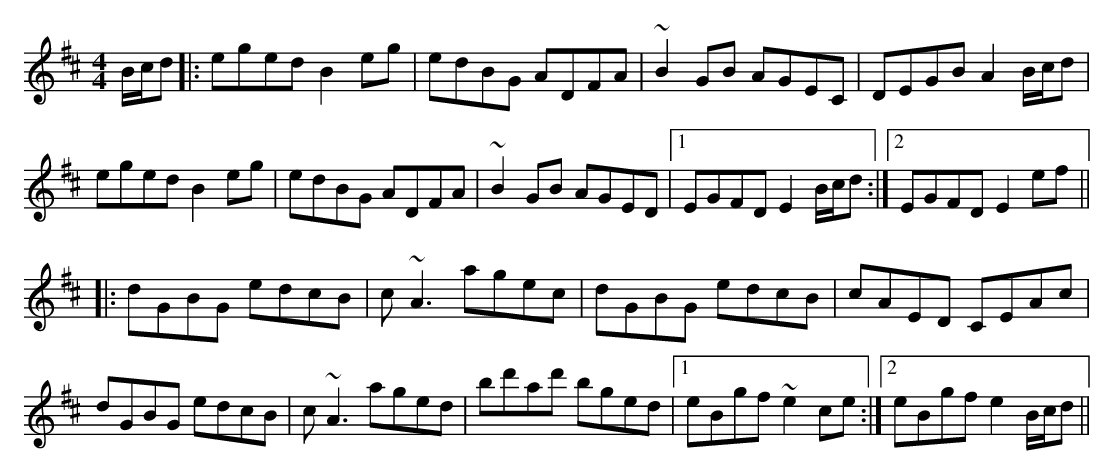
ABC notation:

X:1
M:4/4
K:Edor
B/c/d|:eged B2eg|edBG ADFA|~B2GB AGEC|DEGB A2B/c/d|
eged B2eg|edBG ADFA|~B2GB AGED|1 EGFD E2B/c/d:|2 EGFD E2ef||
|:dGBG edcB|c~A3 agec|dGBG edcB|cAED CEAc|
dGBG edcB|c~A3 aged|bd'ad' bged|1 eBgf ~e2ce:|2 eBgf e2B/c/d||
